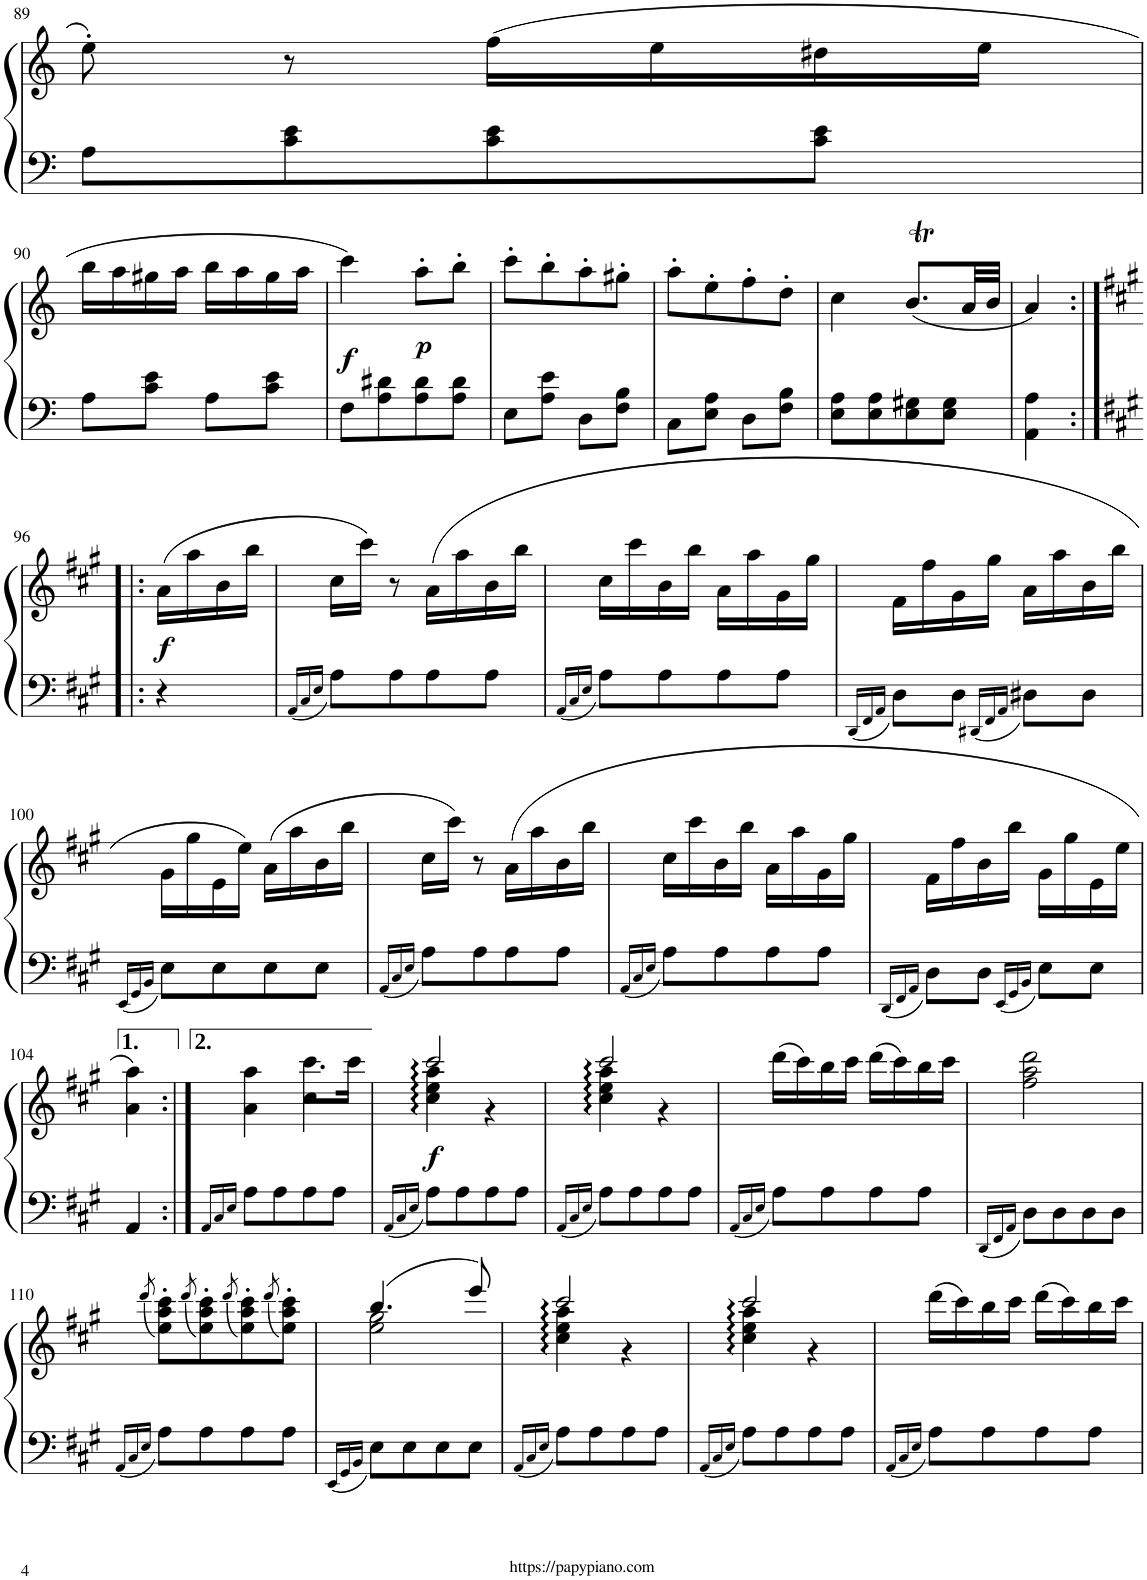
**kern	**kern	**dynam
*part1	*part1	*part1
*staff2	*staff1	*staff1/2
*I"Piano	*	*
*I'Pno	*	*
!!LO:PB:g=z
*clefF4	*clefG2	*
*k[]	*k[]	*
*M2/4	*M2/4	*
=89	=89	=89
8A\L	8ee'\	.
8c\ 8e\	8r	.
8c\ 8e\	(16ff\LL	.
.	16ee\	.
8c\ 8e\J	16dd#X\	.
.	16ee\JJ	.
!!LO:LB:g=z
=90	=90	=90
8A\L	16bb\LL	.
.	16aa\	.
8c\ 8e\J	16gg#X\	.
.	16aa\JJ	.
8A\L	16bb\LL	.
.	16aa\	.
8c\ 8e\J	16gg#\	.
.	16aa\JJ	.
=91	=91	=91
!	!	!LO:DY:b
8F\L	4ccc\)	f
8A\ 8d#X\	.	.
!	!	!LO:DY:b
8A\ 8d#\	8aa'\L	p
8A\ 8d#\J	8bb'\J	.
=92	=92	=92
8E\L	8ccc'\L	.
8A\ 8e\J	8bb'\	.
8D\L	8aa'\	.
8F\ 8B\J	8gg#X'\J	.
=93	=93	=93
8C\L	8aa'\L	.
8E\ 8A\J	8ee'\	.
8D\L	8ff'\	.
8F\ 8B\J	8dd'\J	.
=94	=94	=94
8E\ 8A\L	4cc\	.
8E\ 8A\	.	.
8E\ 8G#X\	(<8.b/L	.
8E\ 8G#\J	.	.
.	32a/LL	.
.	32b/JJJ	.
=95	=95	=95
4AA\ 4A\	4a/)	.
!!LO:LB:g=z
=96:|!|:	=96:|!|:	=96:|!|:
*k[f#c#g#]	*k[f#c#g#]	*
!	!	!LO:DY:b
4r	(16a\LL	f
.	16aa\	.
.	16b\	.
.	16bb\JJ	.
=97	=97	=97
16qAA/LL	.	.
16qC#/	.	.
16qE/JJ	.	.
8A\L	16cc#\LL	.
.	16ccc#\JJ)	.
8A\	8r	.
8A\	(16a\LL	.
.	16aa\	.
8A\J	16b\	.
.	16bb\JJ	.
=98	=98	=98
16qAA/LL	.	.
16qC#/	.	.
16qE/JJ	.	.
8A\L	16cc#\LL	.
.	16ccc#\	.
8A\	16b\	.
.	16bb\JJ	.
8A\	16a\LL	.
.	16aa\	.
8A\J	16g#\	.
.	16gg#\JJ	.
=99	=99	=99
16qDD/LL	.	.
16qFF#/	.	.
16qAA/JJ	.	.
8D\L	16f#\LL	.
.	16ff#\	.
8D\J	16g#\	.
.	16gg#\JJ	.
16qDD#X/LL	.	.
16qFF#/	.	.
16qAA/JJ	.	.
8D#X\L	16a\LL	.
.	16aa\	.
8D#\J	16b\	.
.	16bb\JJ	.
!!LO:LB:g=z
=100	=100	=100
16qEE/LL	.	.
16qGG#/	.	.
16qBB/JJ	.	.
8E\L	16g#\LL	.
.	16gg#\	.
8E\	16e\	.
.	16ee\JJ)	.
8E\	(16a\LL	.
.	16aa\	.
8E\J	16b\	.
.	16bb\JJ	.
=101	=101	=101
16qAA/LL	.	.
16qC#/	.	.
16qE/JJ	.	.
8A\L	16cc#\LL	.
.	16ccc#\JJ)	.
8A\	8r	.
8A\	(16a\LL	.
.	16aa\	.
8A\J	16b\	.
.	16bb\JJ	.
=102	=102	=102
16qAA/LL	.	.
16qC#/	.	.
16qE/JJ	.	.
8A\L	16cc#\LL	.
.	16ccc#\	.
8A\	16b\	.
.	16bb\JJ	.
8A\	16a\LL	.
.	16aa\	.
8A\J	16g#\	.
.	16gg#\JJ	.
=103	=103	=103
16qDD/LL	.	.
16qFF#/	.	.
16qAA/JJ	.	.
8D\L	16f#\LL	.
.	16ff#\	.
8D\J	16b\	.
.	16bb\JJ	.
16qEE/LL	.	.
16qGG#/	.	.
16qBB/JJ	.	.
8E\L	16g#\LL	.
.	16gg#\	.
8E\J	16e\	.
.	16ee\JJ	.
!!LO:LB:g=z
=104	=104	=104
4AA/	4a\ 4aa\)	.
=105:|!	=105:|!	=105:|!
16qAA/LL	.	.
16qC#/	.	.
16qE/JJ	.	.
*	*^	*
8A\L	4a\ 4aa\	4ryy	.
8A\	.	.	.
8A\	4cc#\	8.ccc#\L	.
8A\J	.	.	.
.	.	16ccc#\Jk	.
=106	=106	=106	=106
16qAA/LL	.	.	.
16qC#/	.	.	.
16qE/JJ	.	.	.
!	!	!	!LO:DY:b
8A\L	2ccc#/	4cc#\ 4ee\ 4aa\	f
8A\	.	.	.
8A\	.	4r	.
8A\J	.	.	.
=107	=107	=107	=107
16qAA/LL	.	.	.
16qC#/	.	.	.
16qE/JJ	.	.	.
8A\L	2ccc#/	4cc#\ 4ee\ 4aa\	.
8A\	.	.	.
8A\	.	4r	.
8A\J	.	.	.
*	*v	*v	*
=108	=108	=108
16qAA/LL	.	.
16qC#/	.	.
16qE/JJ	.	.
8A\L	(16ddd\LL	.
.	16ccc#\)	.
8A\	16bb\	.
.	16ccc#\JJ	.
8A\	(16ddd\LL	.
.	16ccc#\)	.
8A\J	16bb\	.
.	16ccc#\JJ	.
=109	=109	=109
16qDD/LL	.	.
16qFF#/	.	.
16qAA/JJ	.	.
8D\L	2ff#\ 2aa\ 2ddd\	.
8D\	.	.
8D\	.	.
8D\J	.	.
!!LO:LB:g=z
=110	=110	=110
16qAA/LL	.	.
16qC#/	.	.
16qE/JJ	(8qddd/	.
8A\L	8ee\' 8aa\' 8ccc#\'L)	.
.	(8qddd/	.
8A\	8ee\' 8aa\' 8ccc#\')	.
.	(8qddd/	.
8A\	8ee\' 8aa\' 8ccc#\')	.
.	(8qddd/	.
8A\J	8ee\' 8aa\' 8ccc#\'J)	.
=111	=111	=111
16qEE/LL	.	.
16qGG#/	.	.
16qBB/JJ	.	.
*	*^	*
8E\L	(4.bb/	2ee\ 2gg#\	.
8E\	.	.	.
8E\	.	.	.
8E\J	8eee/)	.	.
=112	=112	=112	=112
16qAA/LL	.	.	.
16qC#/	.	.	.
16qE/JJ	.	.	.
8A\L	2ccc#/	4cc#\ 4ee\ 4aa\	.
8A\	.	.	.
8A\	.	4r	.
8A\J	.	.	.
=113	=113	=113	=113
16qAA/LL	.	.	.
16qC#/	.	.	.
16qE/JJ	.	.	.
8A\L	2ccc#/	4cc#\ 4ee\ 4aa\	.
8A\	.	.	.
8A\	.	4r	.
8A\J	.	.	.
*	*v	*v	*
=114	=114	=114
16qAA/LL	.	.
16qC#/	.	.
16qE/JJ	.	.
8A\L	(16ddd\LL	.
.	16ccc#\)	.
8A\	16bb\	.
.	16ccc#\JJ	.
8A\	(16ddd\LL	.
.	16ccc#\)	.
8A\J	16bb\	.
.	16ccc#\JJ	.
=	=	=
*-	*-	*-
